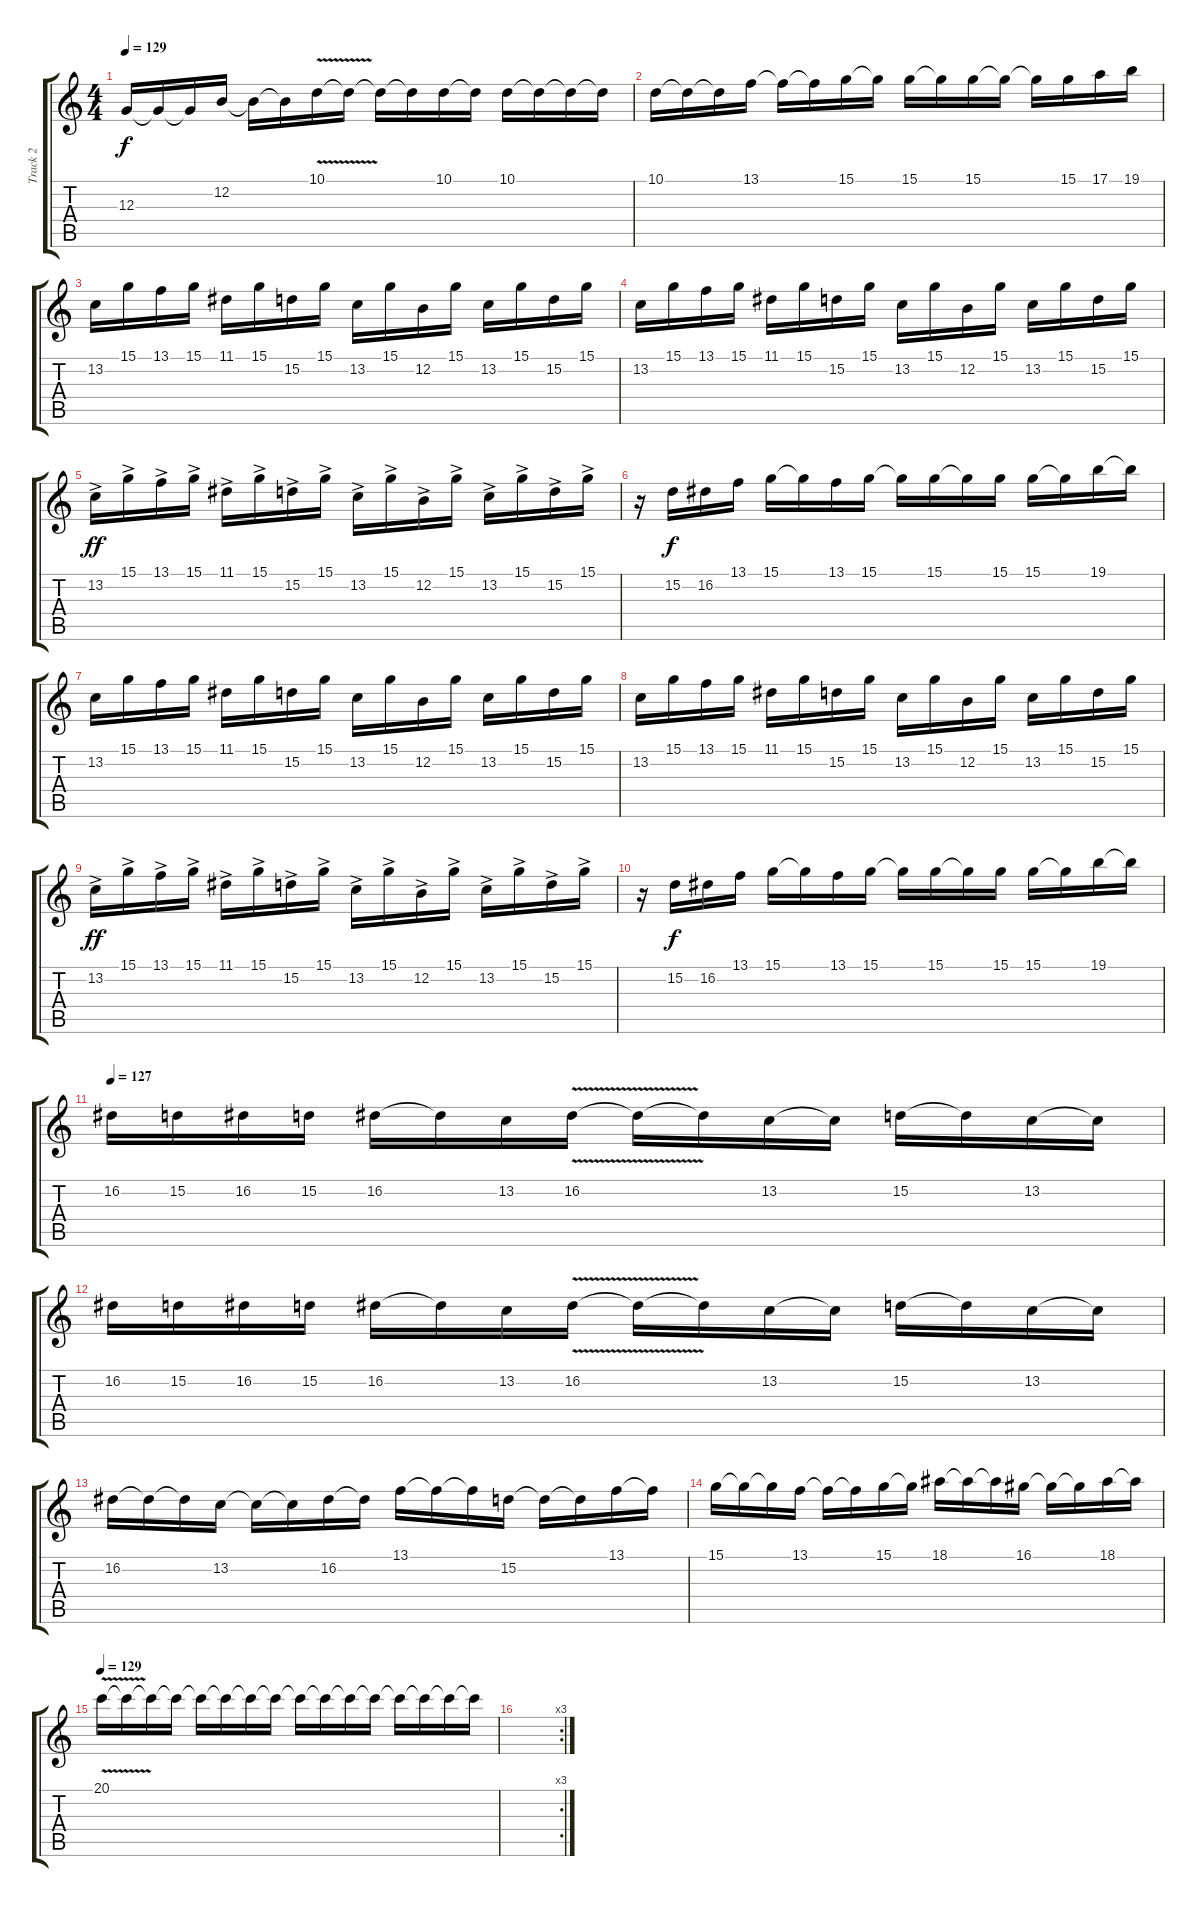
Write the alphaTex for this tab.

\track ("Track 2" "Track 2") {instrument lead5charang bank 255}
\staff {score tabs}
\tuning (E4 B3 G3 D3 A2 E2) {hide}
\ts (4 4)
\tempo 129
\clef g2
\ks c
12.3.16{dy f} 12.3{t}.16 12.3{t}.16 12.2.16 12.2{t}.16 12.2{t}.16 10.1{v}.16 10.1{t}.16 10.1{t}.16 10.1{t}.16 10.1.16 10.1{t}.16 10.1.16 10.1{t}.16 10.1{t}.16 10.1{t}.16 |
10.1.16 10.1{t}.16 10.1{t}.16 13.1.16 13.1{t}.16 13.1{t}.16 15.1.16 15.1{t}.16 15.1.16 15.1{t}.16 15.1.16 15.1{t}.16 15.1{t}.16 15.1.16 17.1.16 19.1.16 |
13.2.16 15.1.16 13.1.16 15.1.16 11.1.16 15.1.16 15.2.16 15.1.16 13.2.16 15.1.16 12.2.16 15.1.16 13.2.16 15.1.16 15.2.16 15.1.16 |
13.2.16 15.1.16 13.1.16 15.1.16 11.1.16 15.1.16 15.2.16 15.1.16 13.2.16 15.1.16 12.2.16 15.1.16 13.2.16 15.1.16 15.2.16 15.1.16 |
13.2{ac}.16{dy ff} 15.1{ac}.16 13.1{ac}.16 15.1{ac}.16 11.1{ac}.16 15.1{ac}.16 15.2{ac}.16 15.1{ac}.16 13.2{ac}.16 15.1{ac}.16 12.2{ac}.16 15.1{ac}.16 13.2{ac}.16 15.1{ac}.16 15.2{ac}.16 15.1{ac}.16 |
r.16 15.2.16{dy f} 16.2.16 13.1.16 15.1.16 15.1{t}.16 13.1.16 15.1.16 15.1{t}.16 15.1.16 15.1{t}.16 15.1.16 15.1.16 15.1{t}.16 19.1.16 19.1{t}.16 |
13.2.16 15.1.16 13.1.16 15.1.16 11.1.16 15.1.16 15.2.16 15.1.16 13.2.16 15.1.16 12.2.16 15.1.16 13.2.16 15.1.16 15.2.16 15.1.16 |
13.2.16 15.1.16 13.1.16 15.1.16 11.1.16 15.1.16 15.2.16 15.1.16 13.2.16 15.1.16 12.2.16 15.1.16 13.2.16 15.1.16 15.2.16 15.1.16 |
13.2{ac}.16{dy ff} 15.1{ac}.16 13.1{ac}.16 15.1{ac}.16 11.1{ac}.16 15.1{ac}.16 15.2{ac}.16 15.1{ac}.16 13.2{ac}.16 15.1{ac}.16 12.2{ac}.16 15.1{ac}.16 13.2{ac}.16 15.1{ac}.16 15.2{ac}.16 15.1{ac}.16 |
r.16 15.2.16{dy f} 16.2.16 13.1.16 15.1.16 15.1{t}.16 13.1.16 15.1.16 15.1{t}.16 15.1.16 15.1{t}.16 15.1.16 15.1.16 15.1{t}.16 19.1.16 19.1{t}.16 |
\tempo 127
16.2.16 15.2.16 16.2.16 15.2.16 16.2.16 16.2{t}.16 13.2.16 16.2{v}.16 16.2{t}.16 16.2{t}.16 13.2.16 13.2{t}.16 15.2.16 15.2{t}.16 13.2.16 13.2{t}.16 |
16.2.16 15.2.16 16.2.16 15.2.16 16.2.16 16.2{t}.16 13.2.16 16.2{v}.16 16.2{t}.16 16.2{t}.16 13.2.16 13.2{t}.16 15.2.16 15.2{t}.16 13.2.16 13.2{t}.16 |
16.2.16 16.2{t}.16 16.2{t}.16 13.2.16 13.2{t}.16 13.2{t}.16 16.2.16 16.2{t}.16 13.1.16 13.1{t}.16 13.1{t}.16 15.2.16 15.2{t}.16 15.2{t}.16 13.1.16 13.1{t}.16 |
15.1.16 15.1{t}.16 15.1{t}.16 13.1.16 13.1{t}.16 13.1{t}.16 15.1.16 15.1{t}.16 18.1.16 18.1{t}.16 18.1{t}.16 16.1.16 16.1{t}.16 16.1{t}.16 18.1.16 18.1{t}.16 |
\tempo 129
20.1{v}.16 20.1{t}.16 20.1{t}.16 20.1{t}.16 20.1{t}.16 20.1{t}.16 20.1{t}.16 20.1{t}.16 20.1{t}.16 20.1{t}.16 20.1{t}.16 20.1{t}.16 20.1{t}.16 20.1{t}.16 20.1{t}.16 20.1{t}.16 |
\rc 3
